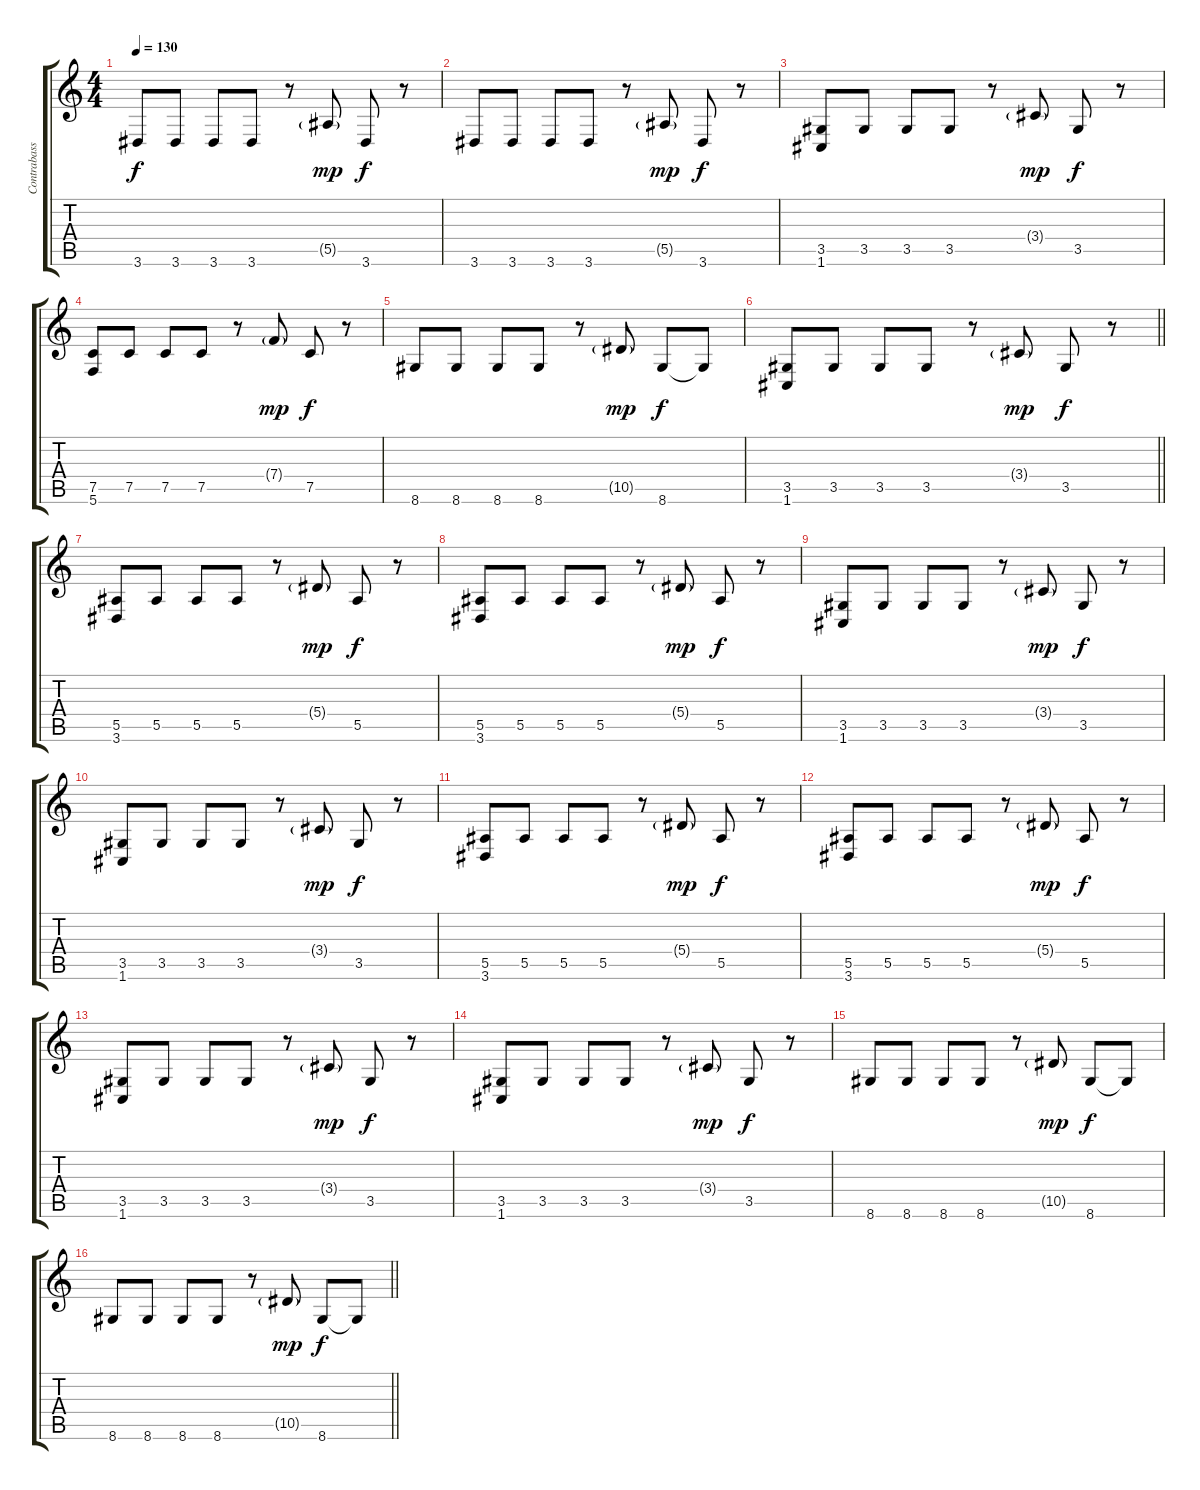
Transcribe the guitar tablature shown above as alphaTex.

\track ("Contrabass" "Contrabass") {instrument contrabass}
\staff {score tabs}
\tuning (C4 G3 Eb3 Bb2 F2 C2) {hide}
\ts (4 4)
\tempo 130
\clef g2
\ks c
3.6.8{dy f} 3.6.8 3.6.8 3.6.8 r.8 5.5{g}.8{dy mp} 3.6.8{dy f} r.8 |
3.6.8 3.6.8 3.6.8 3.6.8 r.8 5.5{g}.8{dy mp} 3.6.8{dy f} r.8 |
(3.5 1.6).8 3.5.8 3.5.8 3.5.8 r.8 3.4{g}.8{dy mp} 3.5.8{dy f} r.8 |
(7.5 5.6).8 7.5.8 7.5.8 7.5.8 r.8 7.4{g}.8{dy mp} 7.5.8{dy f} r.8 |
8.6.8 8.6.8 8.6.8 8.6.8 r.8 10.5{g}.8{dy mp} 8.6.8{dy f} 8.6{t}.8 |
\barLineRight lightlight
(3.5 1.6).8 3.5.8 3.5.8 3.5.8 r.8 3.4{g}.8{dy mp} 3.5.8{dy f} r.8 |
(5.5 3.6).8 5.5.8 5.5.8 5.5.8 r.8 5.4{g}.8{dy mp} 5.5.8{dy f} r.8 |
(5.5 3.6).8 5.5.8 5.5.8 5.5.8 r.8 5.4{g}.8{dy mp} 5.5.8{dy f} r.8 |
(3.5 1.6).8 3.5.8 3.5.8 3.5.8 r.8 3.4{g}.8{dy mp} 3.5.8{dy f} r.8 |
(3.5 1.6).8 3.5.8 3.5.8 3.5.8 r.8 3.4{g}.8{dy mp} 3.5.8{dy f} r.8 |
(5.5 3.6).8 5.5.8 5.5.8 5.5.8 r.8 5.4{g}.8{dy mp} 5.5.8{dy f} r.8 |
(5.5 3.6).8 5.5.8 5.5.8 5.5.8 r.8 5.4{g}.8{dy mp} 5.5.8{dy f} r.8 |
(3.5 1.6).8 3.5.8 3.5.8 3.5.8 r.8 3.4{g}.8{dy mp} 3.5.8{dy f} r.8 |
(3.5 1.6).8 3.5.8 3.5.8 3.5.8 r.8 3.4{g}.8{dy mp} 3.5.8{dy f} r.8 |
8.6.8 8.6.8 8.6.8 8.6.8 r.8 10.5{g}.8{dy mp} 8.6.8{dy f} 8.6{t}.8 |
\barLineRight lightlight
8.6.8 8.6.8 8.6.8 8.6.8 r.8 10.5{g}.8{dy mp} 8.6.8{dy f} 8.6{t}.8
